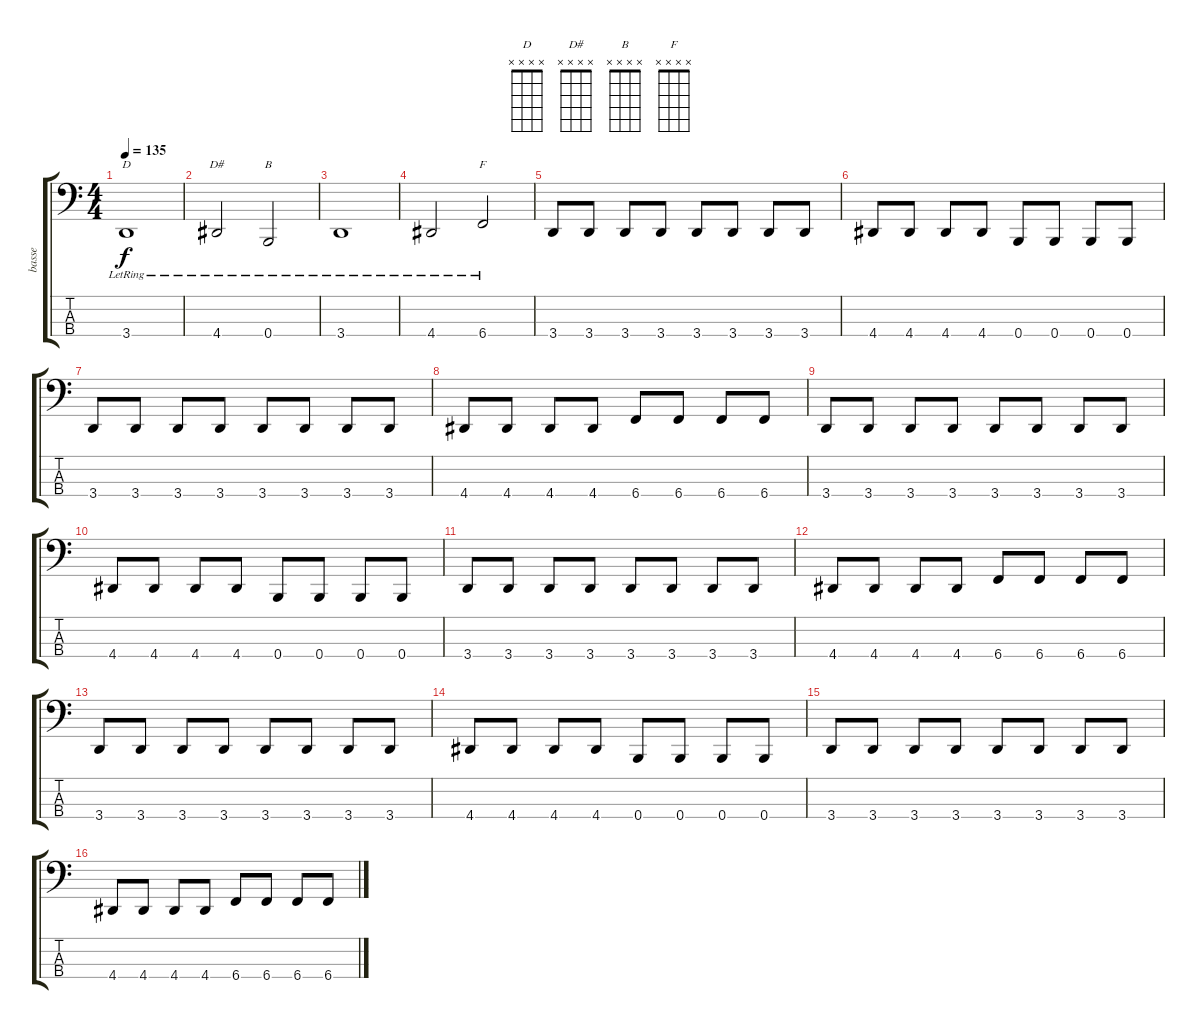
\track ("basse" "basse") {instrument synthbass1}
\staff {score tabs}
\tuning (G2 D2 A1 B0) {hide}
\chord ("D" x x x x) {firstfret 0}
\chord ("D#" x x x x) {firstfret 0}
\chord ("B" x x x x) {firstfret 0}
\chord ("F" x x x x) {firstfret 0}
\ts (4 4)
\tempo 135
\clef f4
\ks c
3.4{lr}.1{ch "D" dy f instrument synthbass1} |
4.4{lr}.2{ch "D#"} 0.4{lr}.2{ch "B"} |
3.4{lr}.1 |
4.4{lr}.2 6.4{lr}.2{ch "F"} |
3.4.8 3.4.8 3.4.8 3.4.8 3.4.8 3.4.8 3.4.8 3.4.8 |
4.4.8 4.4.8 4.4.8 4.4.8 0.4.8 0.4.8 0.4.8 0.4.8 |
3.4.8 3.4.8 3.4.8 3.4.8 3.4.8 3.4.8 3.4.8 3.4.8 |
4.4.8 4.4.8 4.4.8 4.4.8 6.4.8 6.4.8 6.4.8 6.4.8 |
3.4.8 3.4.8 3.4.8 3.4.8 3.4.8 3.4.8 3.4.8 3.4.8 |
4.4.8 4.4.8 4.4.8 4.4.8 0.4.8 0.4.8 0.4.8 0.4.8 |
3.4.8 3.4.8 3.4.8 3.4.8 3.4.8 3.4.8 3.4.8 3.4.8 |
4.4.8 4.4.8 4.4.8 4.4.8 6.4.8 6.4.8 6.4.8 6.4.8 |
3.4.8 3.4.8 3.4.8 3.4.8 3.4.8 3.4.8 3.4.8 3.4.8 |
4.4.8 4.4.8 4.4.8 4.4.8 0.4.8 0.4.8 0.4.8 0.4.8 |
3.4.8 3.4.8 3.4.8 3.4.8 3.4.8 3.4.8 3.4.8 3.4.8 |
4.4.8 4.4.8 4.4.8 4.4.8 6.4.8 6.4.8 6.4.8 6.4.8
